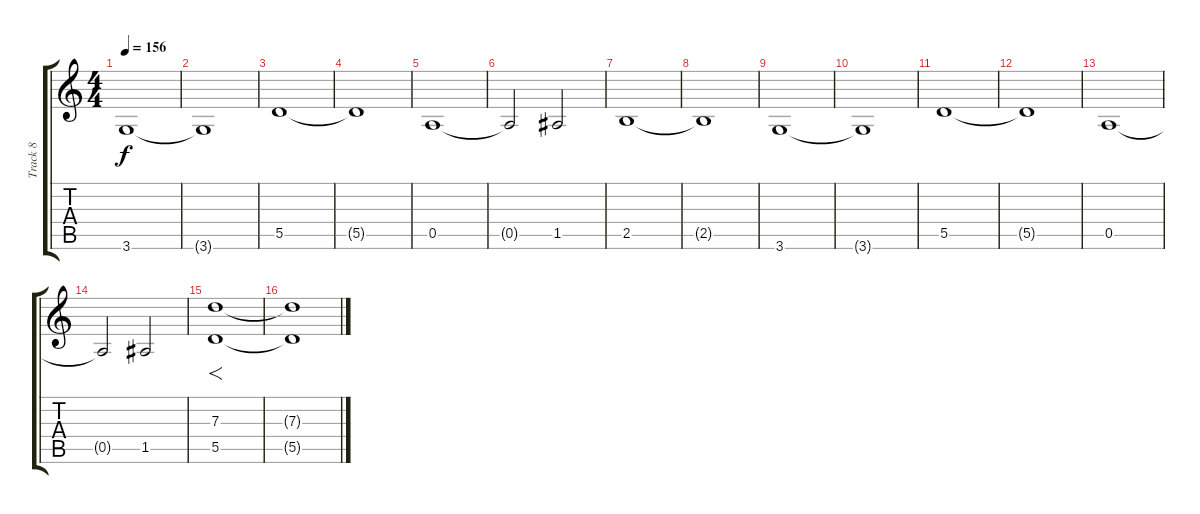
\track ("Track 8" "Track 8") {instrument distortionguitar}
\staff {score tabs}
\tuning (E4 B3 G3 D3 A2 E2) {hide}
\ts (4 4)
\tempo 156
\clef g2
\ks c
3.6.1{dy f} |
3.6{t}.1 |
5.5.1 |
5.5{t}.1 |
0.5.1 |
0.5{t}.2 1.5.2 |
2.5.1 |
2.5{t}.1 |
3.6.1 |
3.6{t}.1 |
5.5.1 |
5.5{t}.1 |
0.5.1 |
0.5{t}.2 1.5.2 |
(7.3 5.5).1{f} |
(7.3{t} 5.5{t}).1
